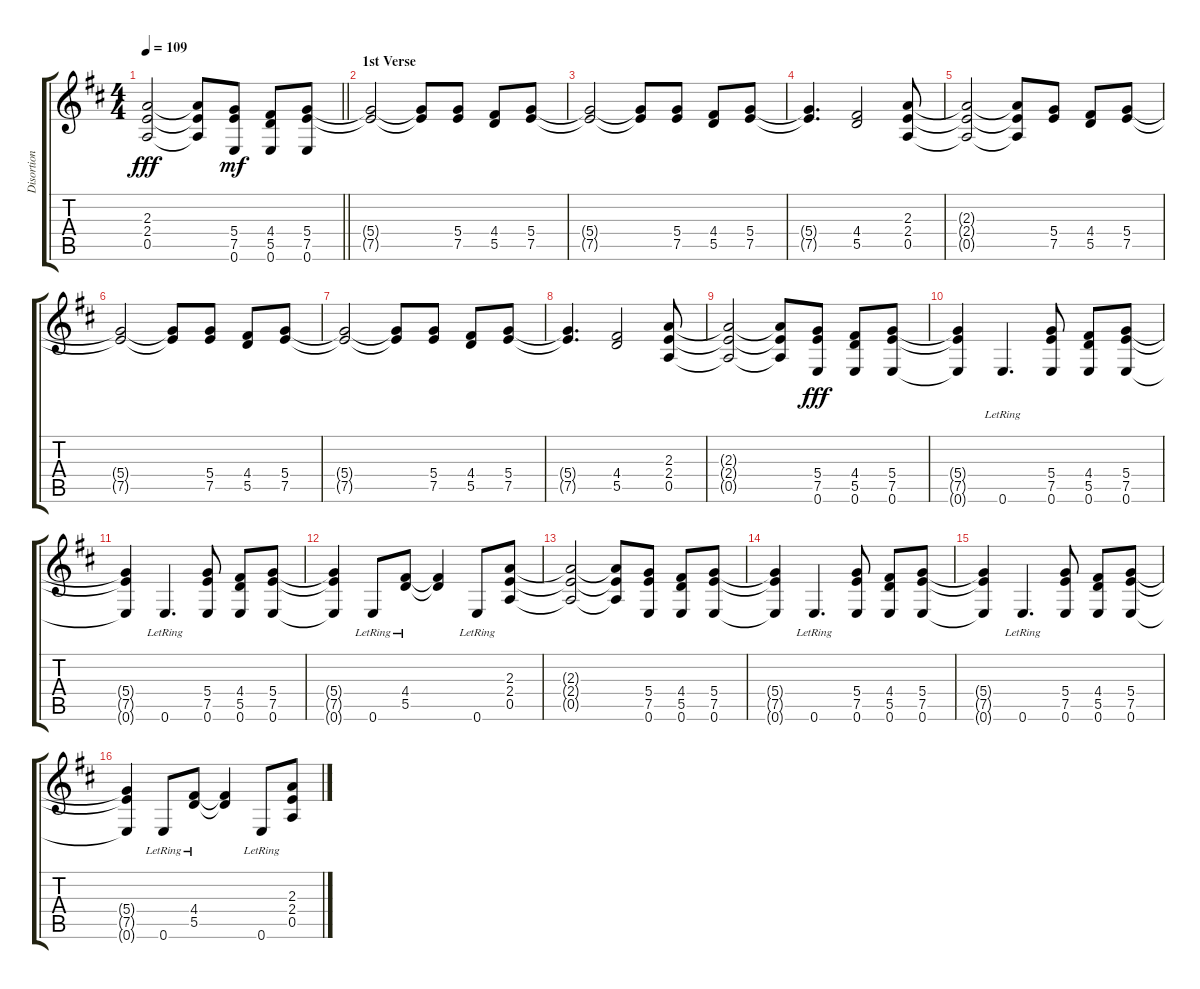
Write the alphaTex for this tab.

\track ("Disortion Guitar - Left" "Disortion ") {instrument distortionguitar}
\staff {score tabs}
\tuning (E4 B3 G3 D3 A2 E2) {hide}
\ts (4 4)
\tempo 109
\clef g2
\barLineRight lightlight
\ks d
(2.3{t} 2.4{t} 0.5{t}).2{dy fff} (2.3{t} 2.4{t} 0.5{t}).8 (5.4 7.5 0.6).8{dy mf} (4.4 5.5 0.6).8 (5.4 7.5 0.6).8 |
\section ("" "1st Verse")
(5.4{t} 7.5{t}).2 (5.4{t} 7.5{t}).8 (5.4 7.5).8 (4.4 5.5).8 (5.4 7.5).8 |
(5.4{t} 7.5{t}).2 (5.4{t} 7.5{t}).8 (5.4 7.5).8 (4.4 5.5).8 (5.4 7.5).8 |
(5.4{t} 7.5{t}).4{d} (4.4 5.5).2 (2.3 2.4 0.5).8 |
(2.3{t} 2.4{t} 0.5{t}).2 (2.3{t} 2.4{t} 0.5{t}).8 (5.4 7.5).8 (4.4 5.5).8 (5.4 7.5).8 |
(5.4{t} 7.5{t}).2 (5.4{t} 7.5{t}).8 (5.4 7.5).8 (4.4 5.5).8 (5.4 7.5).8 |
(5.4{t} 7.5{t}).2 (5.4{t} 7.5{t}).8 (5.4 7.5).8 (4.4 5.5).8 (5.4 7.5).8 |
(5.4{t} 7.5{t}).4{d} (4.4 5.5).2 (2.3 2.4 0.5).8 |
(2.3{t} 2.4{t} 0.5{t}).2 (2.3{t} 2.4{t} 0.5{t}).8 (5.4 7.5 0.6).8{dy fff} (4.4 5.5 0.6).8 (5.4 7.5 0.6).8 |
(5.4{t} 7.5{t} 0.6{t}).4 0.6{lr}.4{d} (5.4 7.5 0.6).8 (4.4 5.5 0.6).8 (5.4 7.5 0.6).8 |
(5.4{t} 7.5{t} 0.6{t}).4 0.6{lr}.4{d} (5.4 7.5 0.6).8 (4.4 5.5 0.6).8 (5.4 7.5 0.6).8 |
(5.4{t} 7.5{t} 0.6{t}).4 0.6{lr}.8 (4.4{lr} 5.5{lr}).8 (4.4{t} 5.5{t}).4 0.6{lr}.8 (2.3 2.4 0.5).8 |
(2.3{t} 2.4{t} 0.5{t}).2 (2.3{t} 2.4{t} 0.5{t}).8 (5.4 7.5 0.6).8 (4.4 5.5 0.6).8 (5.4 7.5 0.6).8 |
(5.4{t} 7.5{t} 0.6{t}).4 0.6{lr}.4{d} (5.4 7.5 0.6).8 (4.4 5.5 0.6).8 (5.4 7.5 0.6).8 |
(5.4{t} 7.5{t} 0.6{t}).4 0.6{lr}.4{d} (5.4 7.5 0.6).8 (4.4 5.5 0.6).8 (5.4 7.5 0.6).8 |
(5.4{t} 7.5{t} 0.6{t}).4 0.6{lr}.8 (4.4{lr} 5.5{lr}).8 (4.4{t} 5.5{t}).4 0.6{lr}.8 (2.3 2.4 0.5).8
